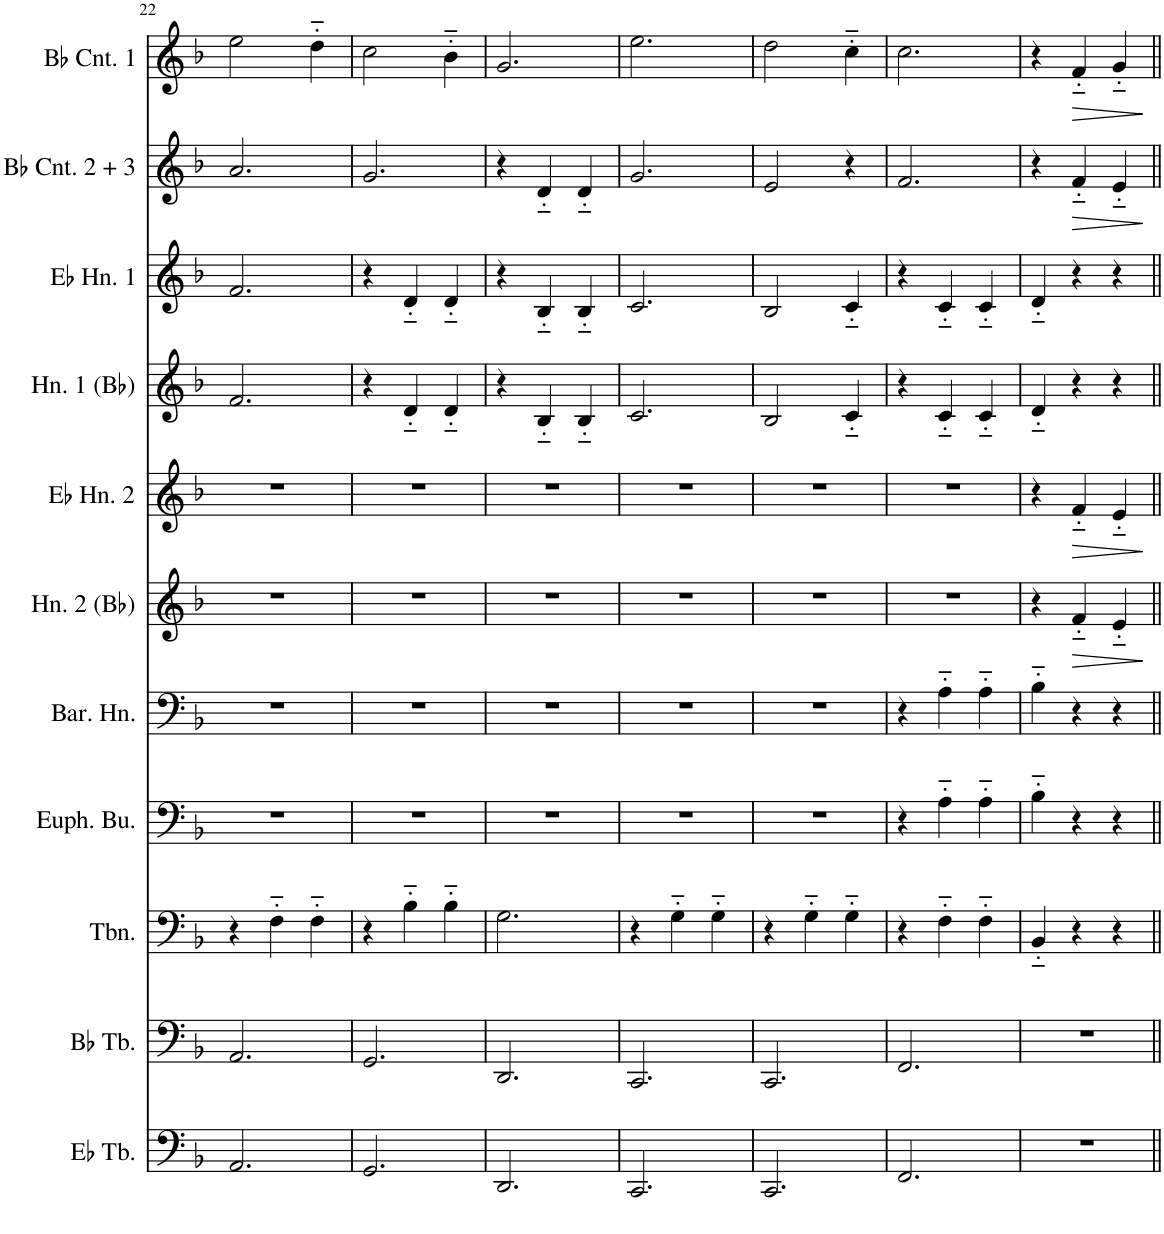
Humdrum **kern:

**kern	**kern	**kern	**kern	**kern	**kern	**dynam	**kern	**dynam	**kern	**kern	**kern	**dynam	**kern	**dynam
*part11	*part10	*part9	*part8	*part7	*part6	*part6	*part5	*part5	*part4	*part3	*part2	*part2	*part1	*part1
*staff11	*staff10	*staff9	*staff8	*staff7	*staff6	*staff6	*staff5	*staff5	*staff4	*staff3	*staff2	*staff2	*staff1	*staff1
*I"Eb Tuba	*I"Bb Tuba	*I"Trombone	*I"Euphonium	*I"Baritone Horn	*I"Horn 2 (Bb)	*	*I"Horn in Eb2	*	*I"Horn 1 (Bb)	*I"Horn in Eb1	*I"Bb Cornet 2 + 3	*	*I"BbCornet 1	*
*I'Eb Tb.	*I'Bb Tb.	*I'Tbn.	*	*I'Bar. Hn.	*I'Hn. 2 (Bb)	*	*	*	*I'Hn. 1 (Bb)	*	*I'Bb Cnt. 2 + 3	*	*I'Bb Cnt. 1	*
!!LO:PB:g=z
*clefF4	*clefF4	*clefF4	*clefF4	*clefF4	*clefG2	*	*clefG2	*	*clefG2	*clefG2	*clefG2	*	*clefG2	*
*	*	*	*	*Trd4c7	*Trd1c2	*	*Trd4c7	*	*Trd1c2	*Trd4c7	*Trd1c2	*	*Trd1c2	*
*k[b-]	*k[b-]	*k[b-]	*k[b-]	*k[b-]	*k[b-]	*	*k[b-]	*	*k[b-]	*k[b-]	*k[b-]	*	*k[b-]	*
*M3/4	*M3/4	*M3/4	*M3/4	*M3/4	*M3/4	*	*M3/4	*	*M3/4	*M3/4	*M3/4	*	*M3/4	*
=22	=22	=22	=22	=22	=22	=22	=22	=22	=22	=22	=22	=22	=22	=22
2.AA/	2.AA/	4r	2.r	2.r	2.r	.	2.r	.	2.f/	2.f/	2.a/	.	2ee\	.
.	.	4F'~\	.	.	.	.	.	.	.	.	.	.	.	.
.	.	4F'~\	.	.	.	.	.	.	.	.	.	.	4dd'~\	.
=23	=23	=23	=23	=23	=23	=23	=23	=23	=23	=23	=23	=23	=23	=23
2.GG/	2.GG/	4r	2.r	2.r	2.r	.	2.r	.	4r	4r	2.g/	.	2cc\	.
.	.	4B-'~\	.	.	.	.	.	.	4d'~/	4d'~/	.	.	.	.
.	.	4B-'~\	.	.	.	.	.	.	4d'~/	4d'~/	.	.	4b-'~\	.
=24	=24	=24	=24	=24	=24	=24	=24	=24	=24	=24	=24	=24	=24	=24
2.DD/	2.DD/	2.G\	2.r	2.r	2.r	.	2.r	.	4r	4r	4r	.	2.g/	.
.	.	.	.	.	.	.	.	.	4B-'~/	4B-'~/	4d'~/	.	.	.
.	.	.	.	.	.	.	.	.	4B-'~/	4B-'~/	4d'~/	.	.	.
=25	=25	=25	=25	=25	=25	=25	=25	=25	=25	=25	=25	=25	=25	=25
2.CC/	2.CC/	4r	2.r	2.r	2.r	.	2.r	.	2.c/	2.c/	2.g/	.	2.ee\	.
.	.	4G'~\	.	.	.	.	.	.	.	.	.	.	.	.
.	.	4G'~\	.	.	.	.	.	.	.	.	.	.	.	.
=26	=26	=26	=26	=26	=26	=26	=26	=26	=26	=26	=26	=26	=26	=26
2.CC/	2.CC/	4r	2.r	2.r	2.r	.	2.r	.	2B-/	2B-/	2e/	.	2dd\	.
.	.	4G'~\	.	.	.	.	.	.	.	.	.	.	.	.
.	.	4G'~\	.	.	.	.	.	.	4c'~/	4c'~/	4r	.	4cc'~\	.
=27	=27	=27	=27	=27	=27	=27	=27	=27	=27	=27	=27	=27	=27	=27
2.FF/	2.FF/	4r	4r	4r	2.r	.	2.r	.	4r	4r	2.f/	.	2.cc\	.
.	.	4F'~\	4A'~\	4A'~\	.	.	.	.	4c'~/	4c'~/	.	.	.	.
.	.	4F'~\	4A'~\	4A'~\	.	.	.	.	4c'~/	4c'~/	.	.	.	.
=28	=28	=28	=28	=28	=28	=28	=28	=28	=28	=28	=28	=28	=28	=28
2.r	2.r	4BB-'~/	4B-'~\	4B-'~\	4r	.	4r	.	4d'~/	4d'~/	4r	.	4r	.
!	!	!	!	!	!	!LO:HP:b	!	!LO:HP:b	!	!	!	!LO:HP:b	!	!LO:HP:b
.	.	4r	4r	4r	4f'~/	>	4f'~/	>	4r	4r	4f'~/	>	4f'~/	>
.	.	4r	4r	4r	4e'~/	.	4e'~/	.	4r	4r	4e'~/	.	4g'~/	.
.	.	.	.	.	.	]	.	]	.	.	.	]	.	]
=||	=||	=||	=||	=||	=||	=||	=||	=||	=||	=||	=||	=||	=||	=||
*-	*-	*-	*-	*-	*-	*-	*-	*-	*-	*-	*-	*-	*-	*-
